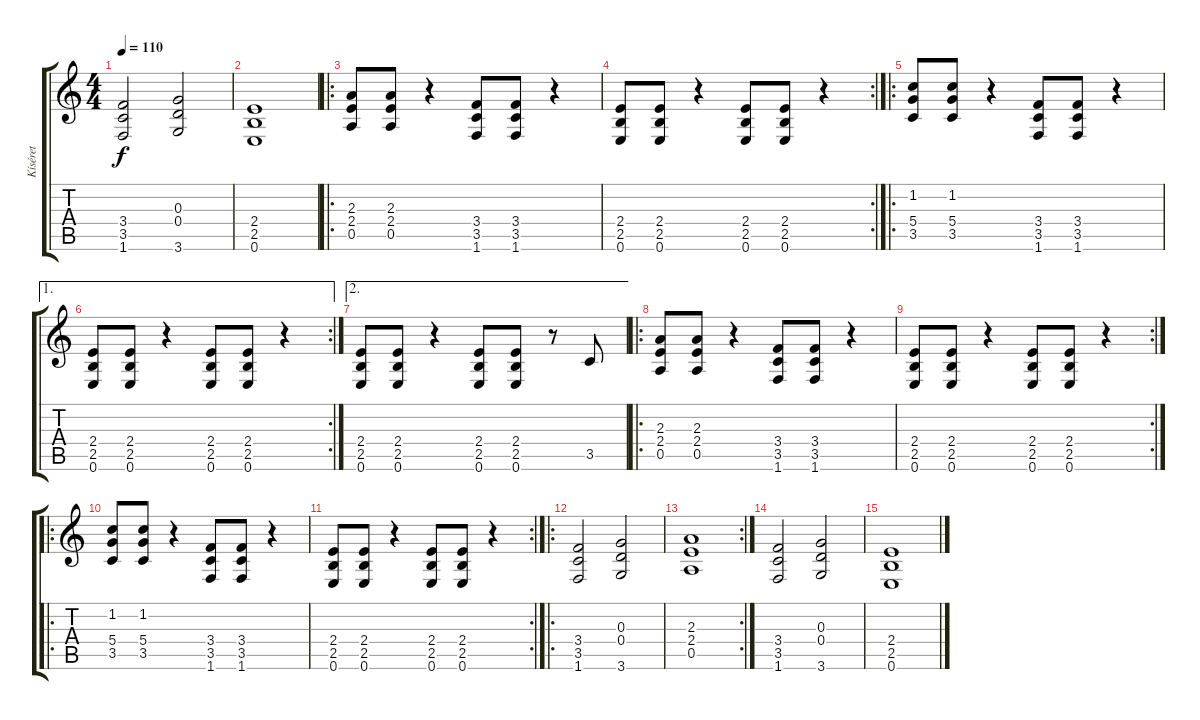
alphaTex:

\track ("Kíséret" "Kíséret") {instrument overdrivenguitar}
\staff {score tabs}
\tuning (E4 B3 G3 D3 A2 E2) {hide}
\ts (4 4)
\tempo 110
\clef g2
\ks c
(3.4 3.5 1.6).2{dy f} (0.3 0.4 3.6).2 |
(2.4 2.5 0.6).1 |
\ro
(2.3 2.4 0.5).8 (2.3 2.4 0.5).8 r.4 (3.4 3.5 1.6).8 (3.4 3.5 1.6).8 r.4 |
\rc 2
(2.4 2.5 0.6).8 (2.4 2.5 0.6).8 r.4 (2.4 2.5 0.6).8 (2.4 2.5 0.6).8 r.4 |
\ro
(1.2 5.4 3.5).8 (1.2 5.4 3.5).8 r.4 (3.4 3.5 1.6).8 (3.4 3.5 1.6).8 r.4 |
\ae 1
\rc 2
(2.4 2.5 0.6).8 (2.4 2.5 0.6).8 r.4 (2.4 2.5 0.6).8 (2.4 2.5 0.6).8 r.4 |
\ae 2
(2.4 2.5 0.6).8 (2.4 2.5 0.6).8 r.4 (2.4 2.5 0.6).8 (2.4 2.5 0.6).8 r.8 3.5.8 |
\ro
(2.3 2.4 0.5).8 (2.3 2.4 0.5).8 r.4 (3.4 3.5 1.6).8 (3.4 3.5 1.6).8 r.4 |
\rc 2
(2.4 2.5 0.6).8 (2.4 2.5 0.6).8 r.4 (2.4 2.5 0.6).8 (2.4 2.5 0.6).8 r.4 |
\ro
(1.2 5.4 3.5).8 (1.2 5.4 3.5).8 r.4 (3.4 3.5 1.6).8 (3.4 3.5 1.6).8 r.4 |
\rc 2
(2.4 2.5 0.6).8 (2.4 2.5 0.6).8 r.4 (2.4 2.5 0.6).8 (2.4 2.5 0.6).8 r.4 |
\ro
(3.4 3.5 1.6).2 (0.3 0.4 3.6).2 |
\rc 2
(2.3 2.4 0.5).1 |
(3.4 3.5 1.6).2 (0.3 0.4 3.6).2 |
(2.4 2.5 0.6).1
